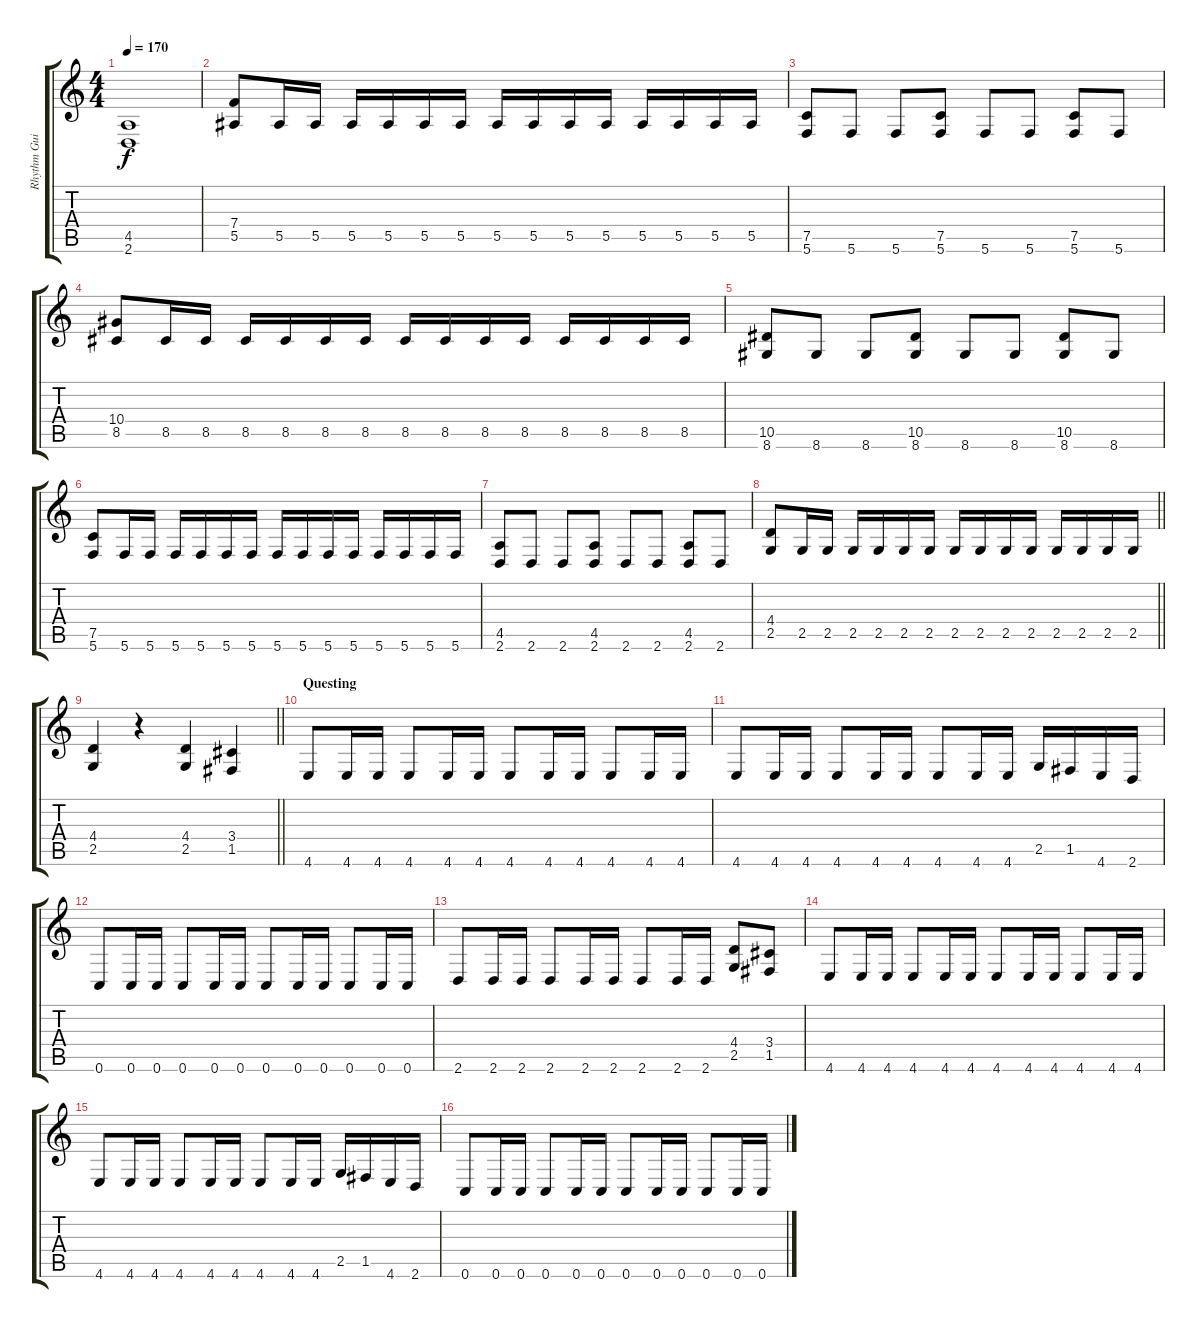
\track ("Rhythm Guitar" "Rhythm Gui") {instrument distortionguitar}
\staff {score tabs}
\tuning (C4 G3 Eb3 Bb2 F2 C2) {hide}
\ts (4 4)
\tempo 170
\clef g2
\ks c
(4.5 2.6).1{dy f} |
(7.4 5.5).8 5.5.16 5.5.16 5.5.16 5.5.16 5.5.16 5.5.16 5.5.16 5.5.16 5.5.16 5.5.16 5.5.16 5.5.16 5.5.16 5.5.16 |
(7.5 5.6).8 5.6.8 5.6.8 (7.5 5.6).8 5.6.8 5.6.8 (7.5 5.6).8 5.6.8 |
(10.4 8.5).8 8.5.16 8.5.16 8.5.16 8.5.16 8.5.16 8.5.16 8.5.16 8.5.16 8.5.16 8.5.16 8.5.16 8.5.16 8.5.16 8.5.16 |
(10.5 8.6).8 8.6.8 8.6.8 (10.5 8.6).8 8.6.8 8.6.8 (10.5 8.6).8 8.6.8 |
(7.5 5.6).8 5.6.16 5.6.16 5.6.16 5.6.16 5.6.16 5.6.16 5.6.16 5.6.16 5.6.16 5.6.16 5.6.16 5.6.16 5.6.16 5.6.16 |
(4.5 2.6).8 2.6.8 2.6.8 (4.5 2.6).8 2.6.8 2.6.8 (4.5 2.6).8 2.6.8 |
\barLineRight lightlight
(4.4 2.5).8 2.5.16 2.5.16 2.5.16 2.5.16 2.5.16 2.5.16 2.5.16 2.5.16 2.5.16 2.5.16 2.5.16 2.5.16 2.5.16 2.5.16 |
\barLineRight lightlight
(4.4 2.5).4 r.4 (4.4 2.5).4 (3.4 1.5).4 |
\section ("" "Questing")
4.6.8 4.6.16 4.6.16 4.6.8 4.6.16 4.6.16 4.6.8 4.6.16 4.6.16 4.6.8 4.6.16 4.6.16 |
4.6.8 4.6.16 4.6.16 4.6.8 4.6.16 4.6.16 4.6.8 4.6.16 4.6.16 2.5.16 1.5.16 4.6.16 2.6.16 |
0.6.8 0.6.16 0.6.16 0.6.8 0.6.16 0.6.16 0.6.8 0.6.16 0.6.16 0.6.8 0.6.16 0.6.16 |
2.6.8 2.6.16 2.6.16 2.6.8 2.6.16 2.6.16 2.6.8 2.6.16 2.6.16 (4.4 2.5).8 (3.4 1.5).8 |
4.6.8 4.6.16 4.6.16 4.6.8 4.6.16 4.6.16 4.6.8 4.6.16 4.6.16 4.6.8 4.6.16 4.6.16 |
4.6.8 4.6.16 4.6.16 4.6.8 4.6.16 4.6.16 4.6.8 4.6.16 4.6.16 2.5.16 1.5.16 4.6.16 2.6.16 |
0.6.8 0.6.16 0.6.16 0.6.8 0.6.16 0.6.16 0.6.8 0.6.16 0.6.16 0.6.8 0.6.16 0.6.16
